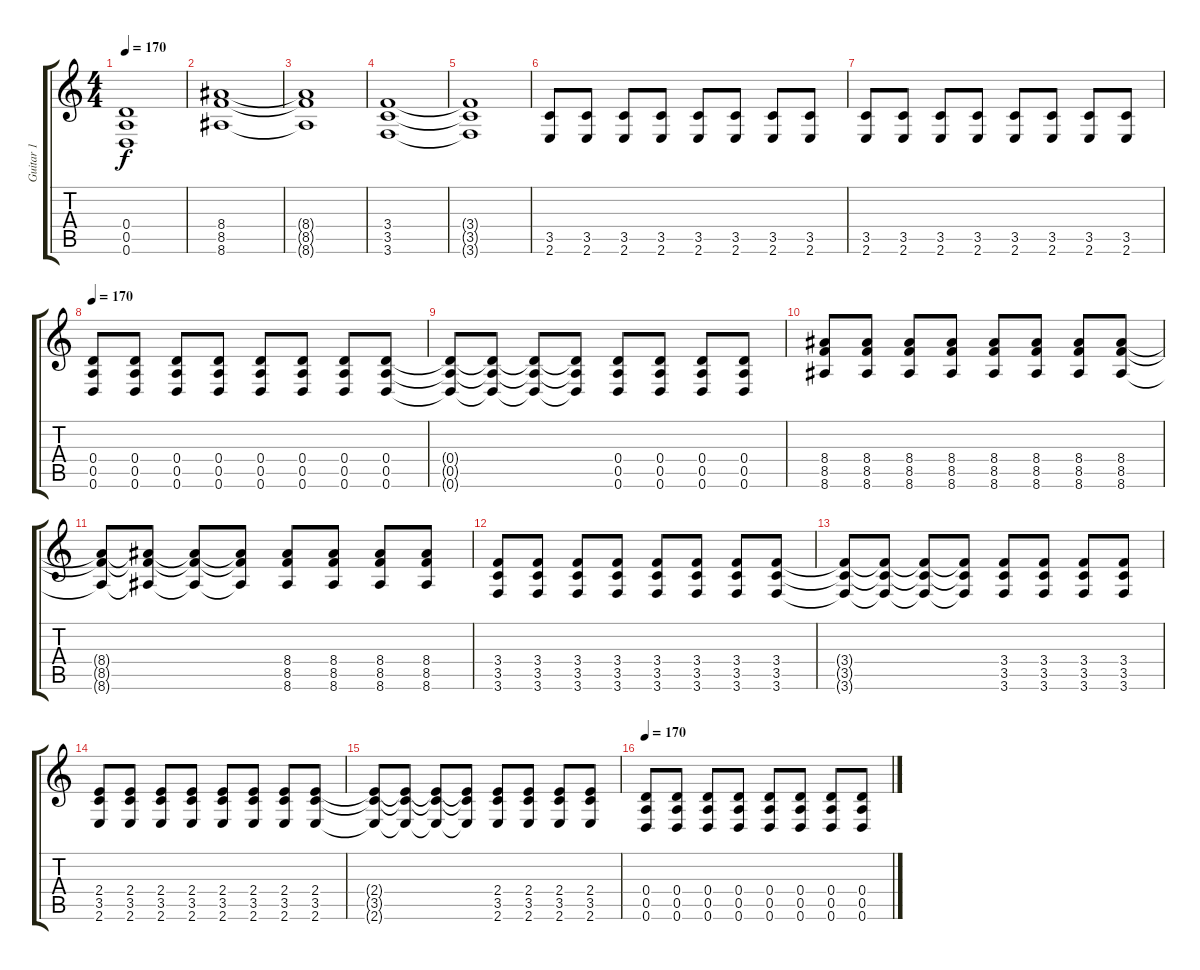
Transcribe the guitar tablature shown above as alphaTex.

\track ("Guitar 1" "Guitar 1") {instrument distortionguitar}
\staff {score tabs}
\tuning (E4 B3 G3 D3 A2 D2) {hide}
\ts (4 4)
\tempo 170
\clef g2
\ks c
(0.4{t} 0.5{t} 0.6{t}).1{dy f} |
(8.4 8.5 8.6).1 |
(8.4{t} 8.5{t} 8.6{t}).1 |
(3.4 3.5 3.6).1 |
(3.4{t} 3.5{t} 3.6{t}).1 |
(3.5 2.6).8 (3.5 2.6).8 (3.5 2.6).8 (3.5 2.6).8 (3.5 2.6).8 (3.5 2.6).8 (3.5 2.6).8 (3.5 2.6).8 |
(3.5 2.6).8 (3.5 2.6).8 (3.5 2.6).8 (3.5 2.6).8 (3.5 2.6).8 (3.5 2.6).8 (3.5 2.6).8 (3.5 2.6).8 |
\tempo 170
(0.4 0.5 0.6).8 (0.4 0.5 0.6).8 (0.4 0.5 0.6).8 (0.4 0.5 0.6).8 (0.4 0.5 0.6).8 (0.4 0.5 0.6).8 (0.4 0.5 0.6).8 (0.4 0.5 0.6).8 |
(0.4{t} 0.5{t} 0.6{t}).8 (0.4{t} 0.5{t} 0.6{t}).8 (0.4{t} 0.5{t} 0.6{t}).8 (0.4{t} 0.5{t} 0.6{t}).8 (0.4 0.5 0.6).8 (0.4 0.5 0.6).8 (0.4 0.5 0.6).8 (0.4 0.5 0.6).8 |
(8.4 8.5 8.6).8 (8.4 8.5 8.6).8 (8.4 8.5 8.6).8 (8.4 8.5 8.6).8 (8.4 8.5 8.6).8 (8.4 8.5 8.6).8 (8.4 8.5 8.6).8 (8.4 8.5 8.6).8 |
(8.4{t} 8.5{t} 8.6{t}).8 (8.4{t} 8.5{t} 8.6{t}).8 (8.4{t} 8.5{t} 8.6{t}).8 (8.4{t} 8.5{t} 8.6{t}).8 (8.4 8.5 8.6).8 (8.4 8.5 8.6).8 (8.4 8.5 8.6).8 (8.4 8.5 8.6).8 |
(3.4 3.5 3.6).8 (3.4 3.5 3.6).8 (3.4 3.5 3.6).8 (3.4 3.5 3.6).8 (3.4 3.5 3.6).8 (3.4 3.5 3.6).8 (3.4 3.5 3.6).8 (3.4 3.5 3.6).8 |
(3.4{t} 3.5{t} 3.6{t}).8 (3.4{t} 3.5{t} 3.6{t}).8 (3.4{t} 3.5{t} 3.6{t}).8 (3.4{t} 3.5{t} 3.6{t}).8 (3.4 3.5 3.6).8 (3.4 3.5 3.6).8 (3.4 3.5 3.6).8 (3.4 3.5 3.6).8 |
(2.4 3.5 2.6).8 (2.4 3.5 2.6).8 (2.4 3.5 2.6).8 (2.4 3.5 2.6).8 (2.4 3.5 2.6).8 (2.4 3.5 2.6).8 (2.4 3.5 2.6).8 (2.4 3.5 2.6).8 |
(2.4{t} 3.5{t} 2.6{t}).8 (2.4{t} 3.5{t} 2.6{t}).8 (2.4{t} 3.5{t} 2.6{t}).8 (2.4{t} 3.5{t} 2.6{t}).8 (2.4 3.5 2.6).8 (2.4 3.5 2.6).8 (2.4 3.5 2.6).8 (2.4 3.5 2.6).8 |
\tempo 170
(0.4 0.5 0.6).8 (0.4 0.5 0.6).8 (0.4 0.5 0.6).8 (0.4 0.5 0.6).8 (0.4 0.5 0.6).8 (0.4 0.5 0.6).8 (0.4 0.5 0.6).8 (0.4 0.5 0.6).8
